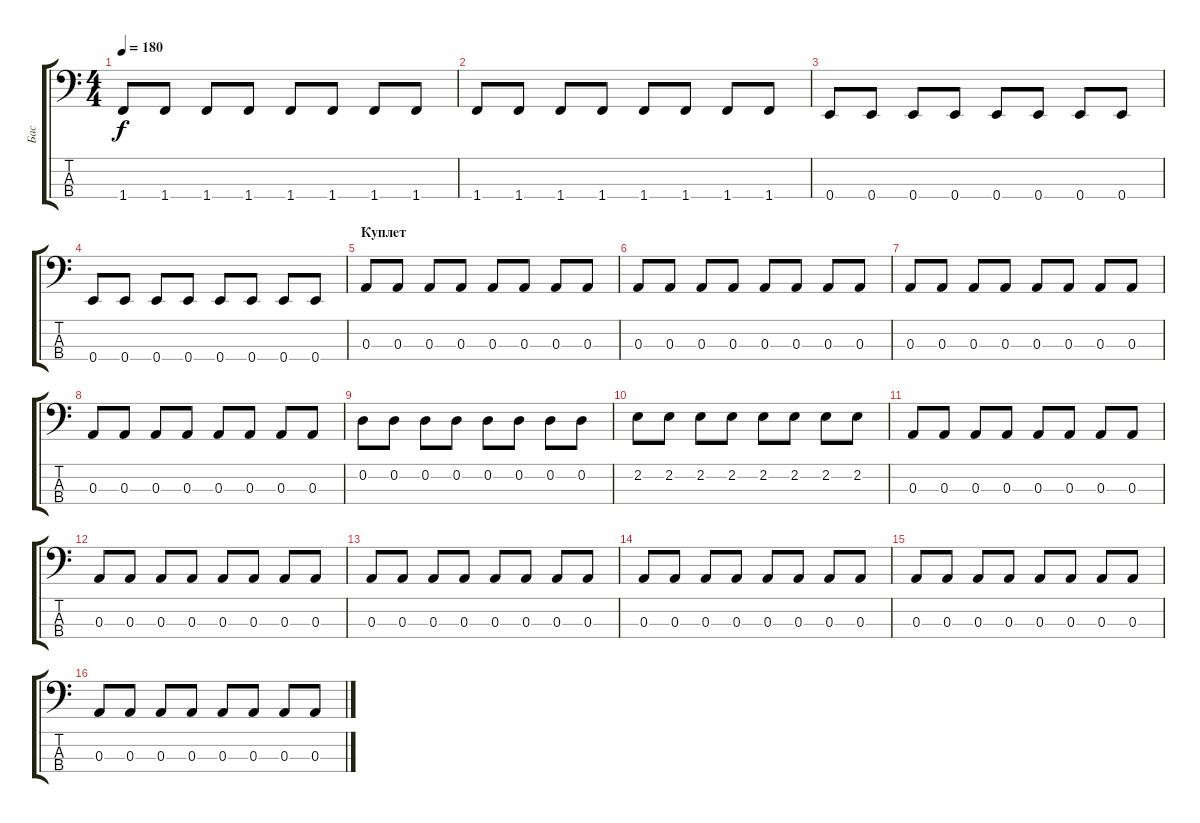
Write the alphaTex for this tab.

\track ("Бас" "Бас") {instrument electricbassfinger}
\staff {score tabs}
\tuning (G2 D2 A1 E1) {hide}
\ts (4 4)
\tempo 180
\clef f4
\ks c
1.4.8{dy f} 1.4.8 1.4.8 1.4.8 1.4.8 1.4.8 1.4.8 1.4.8 |
1.4.8 1.4.8 1.4.8 1.4.8 1.4.8 1.4.8 1.4.8 1.4.8 |
0.4.8 0.4.8 0.4.8 0.4.8 0.4.8 0.4.8 0.4.8 0.4.8 |
0.4.8 0.4.8 0.4.8 0.4.8 0.4.8 0.4.8 0.4.8 0.4.8 |
\section ("" "Куплет")
0.3.8 0.3.8 0.3.8 0.3.8 0.3.8 0.3.8 0.3.8 0.3.8 |
0.3.8 0.3.8 0.3.8 0.3.8 0.3.8 0.3.8 0.3.8 0.3.8 |
0.3.8 0.3.8 0.3.8 0.3.8 0.3.8 0.3.8 0.3.8 0.3.8 |
0.3.8 0.3.8 0.3.8 0.3.8 0.3.8 0.3.8 0.3.8 0.3.8 |
0.2.8 0.2.8 0.2.8 0.2.8 0.2.8 0.2.8 0.2.8 0.2.8 |
2.2.8 2.2.8 2.2.8 2.2.8 2.2.8 2.2.8 2.2.8 2.2.8 |
0.3.8 0.3.8 0.3.8 0.3.8 0.3.8 0.3.8 0.3.8 0.3.8 |
0.3.8 0.3.8 0.3.8 0.3.8 0.3.8 0.3.8 0.3.8 0.3.8 |
0.3.8 0.3.8 0.3.8 0.3.8 0.3.8 0.3.8 0.3.8 0.3.8 |
0.3.8 0.3.8 0.3.8 0.3.8 0.3.8 0.3.8 0.3.8 0.3.8 |
0.3.8 0.3.8 0.3.8 0.3.8 0.3.8 0.3.8 0.3.8 0.3.8 |
0.3.8 0.3.8 0.3.8 0.3.8 0.3.8 0.3.8 0.3.8 0.3.8
